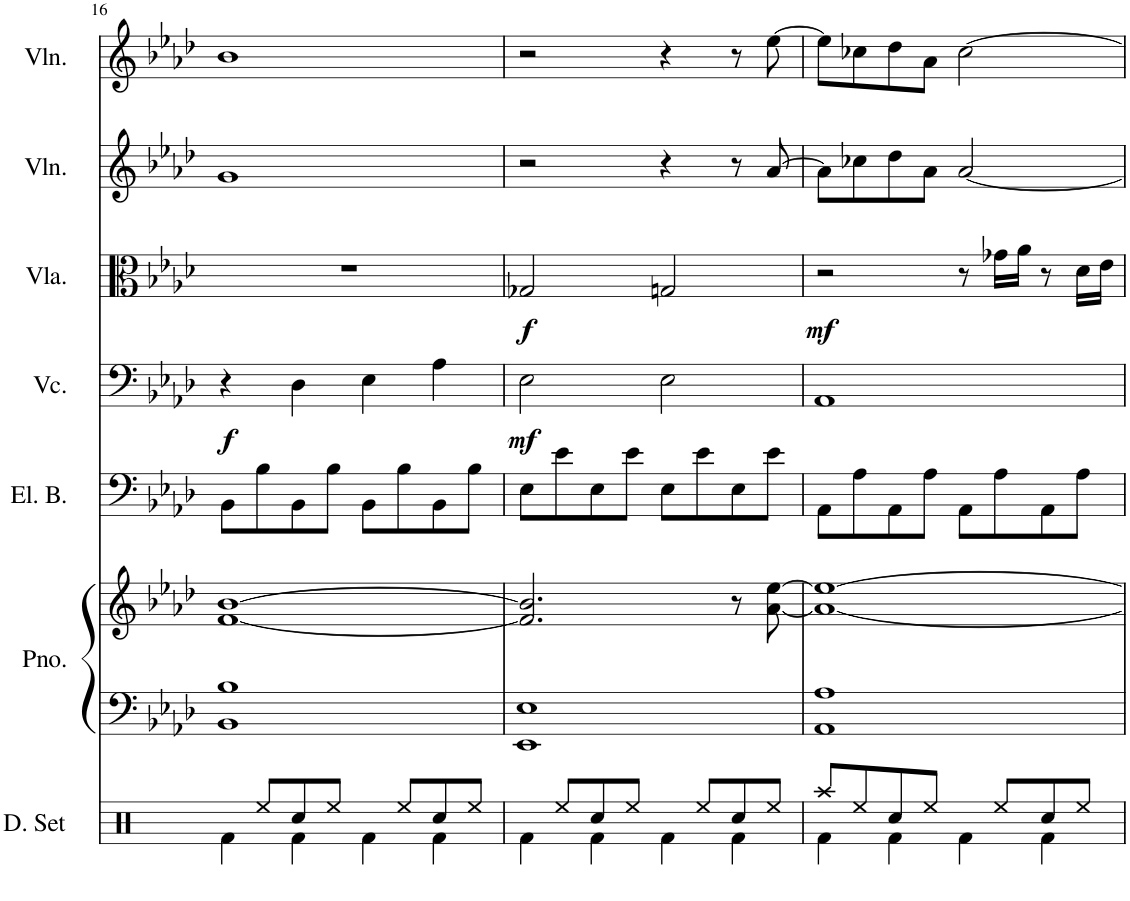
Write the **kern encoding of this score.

**kern	**kern	**kern	**kern	**kern	**dynam	**kern	**dynam	**kern	**kern
*part7	*part6	*part6	*part5	*part4	*part4	*part3	*part3	*part2	*part1
*staff8	*staff7	*staff6	*staff5	*staff4	*staff4	*staff3	*staff3	*staff2	*staff1
*I"Drumset	*I"Piano	*	*I"Electric Bass	*I"Violoncello	*	*I"Viola	*	*I"Violin	*I"Violin
*I'D. Set	*I'Pno.	*	*I'El. B.	*I'Vc.	*	*I'Vla.	*	*I'Vln.	*I'Vln.
!!LO:PB:g=z
*clefX	*clefF4	*clefG2	*clefF4	*clefF4	*	*clefC3	*	*clefG2	*clefG2
*	*	*	*Trd7c12	*	*	*	*	*	*
*k[]	*k[b-e-a-d-]	*k[b-e-a-d-]	*k[b-e-a-d-]	*k[b-e-a-d-]	*	*k[b-e-a-d-]	*	*k[b-e-a-d-]	*k[b-e-a-d-]
*M4/4	*M4/4	*M4/4	*M4/4	*M4/4	*	*M4/4	*	*M4/4	*M4/4
=16	=16	=16	=16	=16	=16	=16	=16	=16	=16
*^	*	*	*	*	*	*	*	*	*
!	!	!	!	!	!	!LO:DY:b	!	!	!	!
8ryy	4Rf\	1BB- 1B-	[1f [1b-	8BB-\L	4r	f	1r	.	1g	1b-
8Ree/L	.	.	.	8B-\	.	.	.	.	.	.
8Rcc/	4Rf\	.	.	8BB-\	4D-\	.	.	.	.	.
8Ree/J	.	.	.	8B-\J	.	.	.	.	.	.
8ryy	4Rf\	.	.	8BB-\L	4E-\	.	.	.	.	.
8Ree/L	.	.	.	8B-\	.	.	.	.	.	.
8Rcc/	4Rf\	.	.	8BB-\	4A-\	.	.	.	.	.
8Ree/J	.	.	.	8B-\J	.	.	.	.	.	.
=17	=17	=17	=17	=17	=17	=17	=17	=17	=17	=17
!	!	!	!	!	!	!LO:DY:b	!	!LO:DY:b	!	!
8ryy	4Rf\	1EE- 1E-	2.f/] 2.b-/]	8E-\L	2E-\	mf	2G-X/	f	2r	2r
8Ree/L	.	.	.	8e-\	.	.	.	.	.	.
8Rcc/	4Rf\	.	.	8E-\	.	.	.	.	.	.
8Ree/J	.	.	.	8e-\J	.	.	.	.	.	.
8ryy	4Rf\	.	.	8E-\L	2E-\	.	2Gn/	.	4r	4r
8Ree/L	.	.	.	8e-\	.	.	.	.	.	.
8Rcc/	4Rf\	.	8r	8E-\	.	.	.	.	8r	8r
8Ree/J	.	.	[8a-\ [8ee-\	8e-\J	.	.	.	.	[8a-/	[8ee-\
=18	=18	=18	=18	=18	=18	=18	=18	=18	=18	=18
!	!	!	!	!	!	!	!	!LO:DY:b	!	!
8Raa/L	4Rf\	1AA- 1A-	1a-_ 1ee-_	8AA-\L	1AA-	.	2r	mf	8a-\L]	8ee-\L]
8Ree/	.	.	.	8A-\	.	.	.	.	8cc-X\	8cc-X\
8Rcc/	4Rf\	.	.	8AA-\	.	.	.	.	8dd-\	8dd-\
8Ree/J	.	.	.	8A-\J	.	.	.	.	8a-\J	8a-\J
8ryy	4Rf\	.	.	8AA-\L	.	.	8r	.	[2a-/	[2cc-\
8Ree/L	.	.	.	8A-\	.	.	16g-X\LL	.	.	.
.	.	.	.	.	.	.	16a-\JJ	.	.	.
8Rcc/	4Rf\	.	.	8AA-\	.	.	8r	.	.	.
8Ree/J	.	.	.	8A-\J	.	.	16d-\LL	.	.	.
.	.	.	.	.	.	.	16e-\JJ	.	.	.
*v	*v	*	*	*	*	*	*	*	*	*
=	=	=	=	=	=	=	=	=	=
*-	*-	*-	*-	*-	*-	*-	*-	*-	*-
